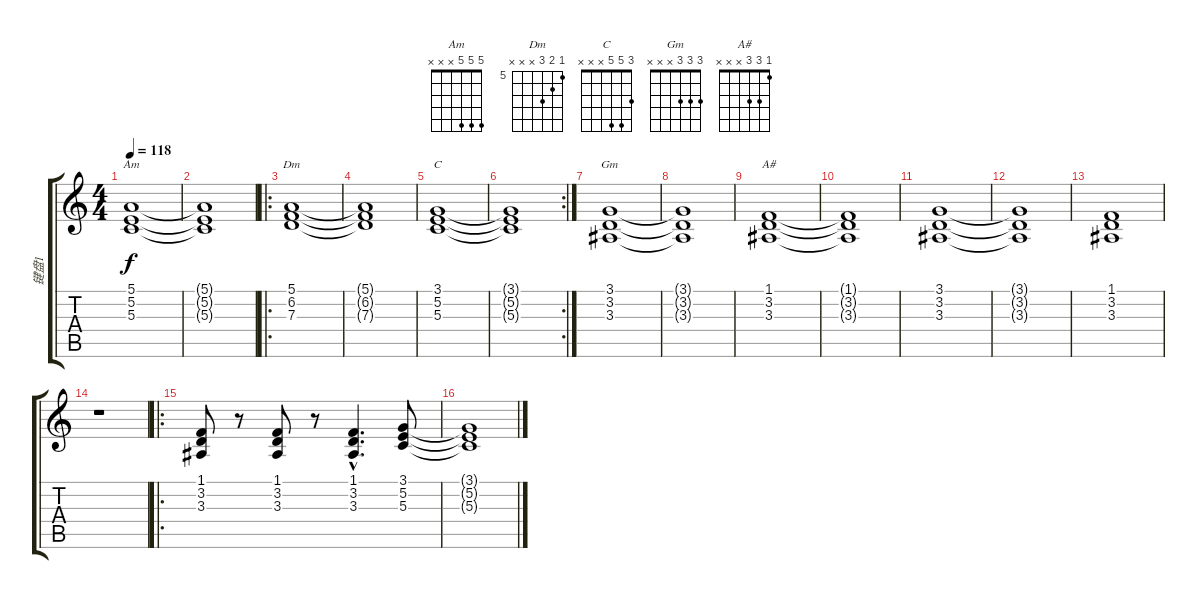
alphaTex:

\track ("键盘1" "键盘1") {instrument stringensemble1}
\staff {score tabs}
\tuning (E4 B3 G3 D3 A2 E2) {hide}
\chord ("Am" 5 5 5 x x x)
\chord ("Dm" 5 6 7 x x x) {firstfret 5}
\chord ("C" 3 5 5 x x x)
\chord ("Gm" 3 3 3 x x x)
\chord ("A#" 1 3 3 x x x)
\ts (4 4)
\tempo 118
\clef g2
\ks c
(5.1 5.2 5.3).1{ch "Am" dy f} |
(5.1{t} 5.2{t} 5.3{t}).1 |
\ro
(5.1 6.2 7.3).1{ch "Dm"} |
(5.1{t} 6.2{t} 7.3{t}).1 |
(3.1 5.2 5.3).1{ch "C"} |
\rc 2
(3.1{t} 5.2{t} 5.3{t}).1 |
(3.1 3.2 3.3).1{ch "Gm"} |
(3.1{t} 3.2{t} 3.3{t}).1 |
(1.1 3.2 3.3).1{ch "A#"} |
(1.1{t} 3.2{t} 3.3{t}).1 |
(3.1 3.2 3.3).1 |
(3.1{t} 3.2{t} 3.3{t}).1 |
(1.1 3.2 3.3).1 |
r.1 |
\ro
(1.1 3.2 3.3).8 r.8 (1.1 3.2 3.3).8 r.8 (1.1{hac} 3.2{hac} 3.3{hac}).4{d} (3.1 5.2 5.3).8 |
(3.1{t} 5.2{t} 5.3{t}).1
